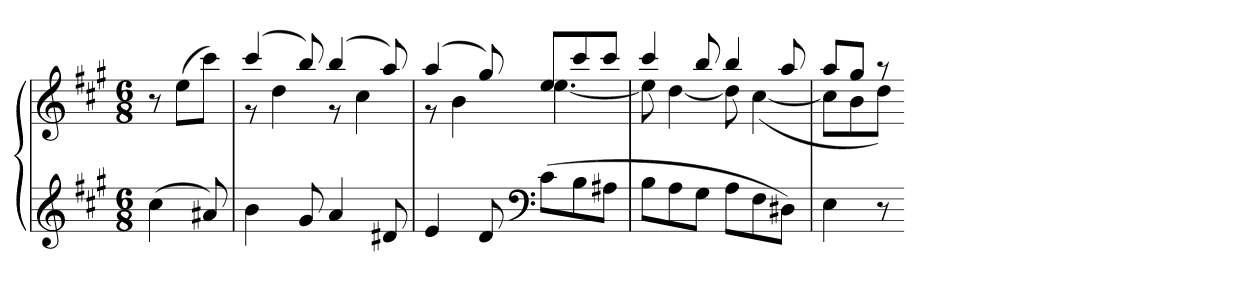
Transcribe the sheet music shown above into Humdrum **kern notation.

**kern	**kern
*part1	*part1
*staff2	*staff1
*clefG2	*clefG2
*k[f#c#g#]	*k[f#c#g#]
*A:	*A:
*M6/8	*M6/8
=	=
(4cc#	8r
.	(8eeL
8a#X)	8ccc#J)
=248	=248
*	*^
4b	(4ccc#	8r
.	.	4dd
8g#	8bb)	.
4a	(4bb	8r
.	.	4cc#
8d#X	8aa)	.
=249	=249	=249
4e	(4aa	8r
.	.	4b
8d	8gg#)	.
*clefF4	*	*
(8c#L	8eeL	[4.ee
8B	8ccc#	.
8A#XJ	8ccc#J	.
=250	=250	=250
8BL	4ccc#	8ee]
8A	.	[4dd
8G#J	8bb	.
8AL	4bb	8dd]
8F#	.	([4cc#
8D#XJ)	8aa	.
=251	=251	=251
4E	8aaL	8cc#L]
.	8gg#J	8b
8r	8r	8ddJ)
*	*v	*v
=-	=-
*-	*-
